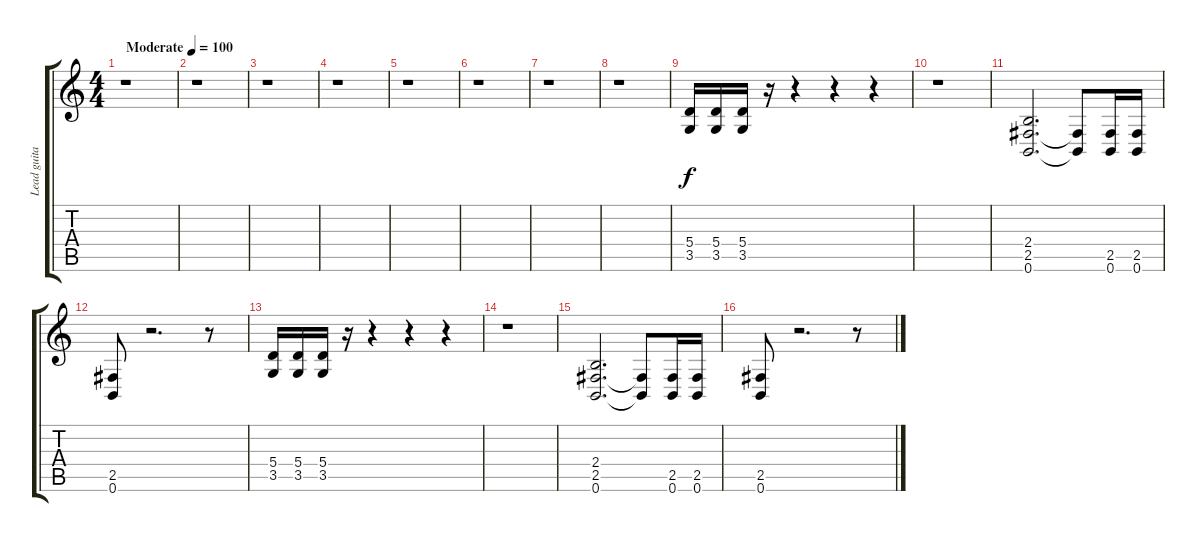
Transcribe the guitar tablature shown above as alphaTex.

\track ("Lead guitar" "Lead guita") {instrument distortionguitar}
\staff {score tabs}
\tuning (B3 Gb3 D3 A2 E2 B1) {hide}
\ts (4 4)
\tempo (100 "Moderate")
\clef g2
\ks c
r.1{dy f instrument distortionguitar} |
r.1 |
r.1 |
r.1 |
r.1 |
r.1 |
r.1 |
r.1 |
(5.4 3.5).16 (5.4 3.5).16 (5.4 3.5).16 r.16 r.4 r.4 r.4 |
r.1 |
(2.4 2.5 0.6).2{d} (2.5{t} 0.6{t}).8 (2.5 0.6).16 (2.5 0.6).16 |
(2.5 0.6).8 r.2{d} r.8 |
(5.4 3.5).16 (5.4 3.5).16 (5.4 3.5).16 r.16 r.4 r.4 r.4 |
r.1 |
(2.4 2.5 0.6).2{d} (2.5{t} 0.6{t}).8 (2.5 0.6).16 (2.5 0.6).16 |
(2.5 0.6).8 r.2{d} r.8
